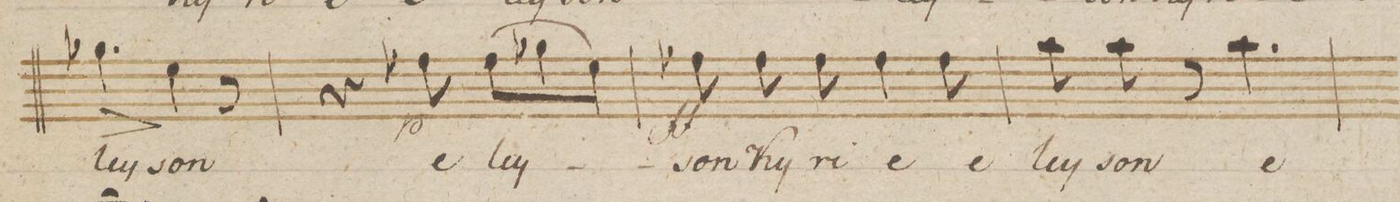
**kern	**text	**dynam
*I"Canto	*	*
*clefC1	*	*
*k[b-]	*	*
*M6/8	*	*
4.ee-X\	-ley-	>
4cc\	-son	]
8r	.	.
=87	=87	=87
4r	.	.
8dd-X\	e-	p
(8dd-\L	-ley-	.
8ee-X\	.	.
8cc\J)	.	.
=88	=88	=88
8dd-X\	-son	ff
8dd-\	Ky-	.
8dd-\	-ri-	.
4dd-\	-e	.
8dd-\	e-	.
=89	=89	=89
8ff\	-ley-	.
8ff\	-son	.
8r	.	.
4.ff\	e-	.
=90	=90	=90
*-	*-	*-
